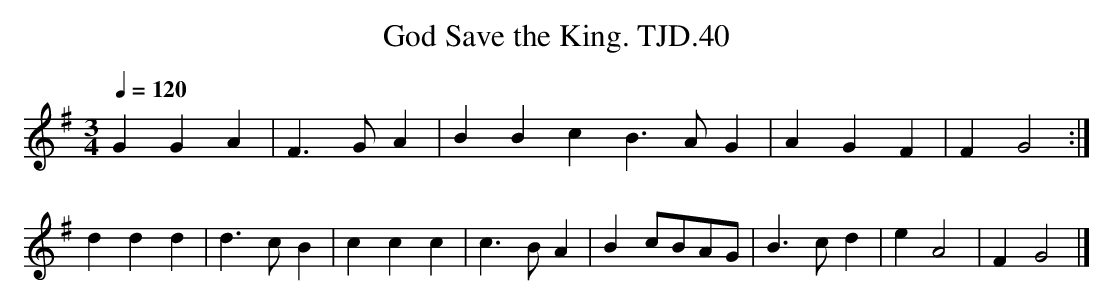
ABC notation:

X:1
T:God Save the King. TJD.40
L:1/4
M:3/4
Q:1/4=120
K:G
GGA|F>GA|BBcB>AG|AGF|FG2:|!
ddd|d>cB|ccc|c>BA|Bc/B/A/G/|B>cd|eA2|FG2|]
